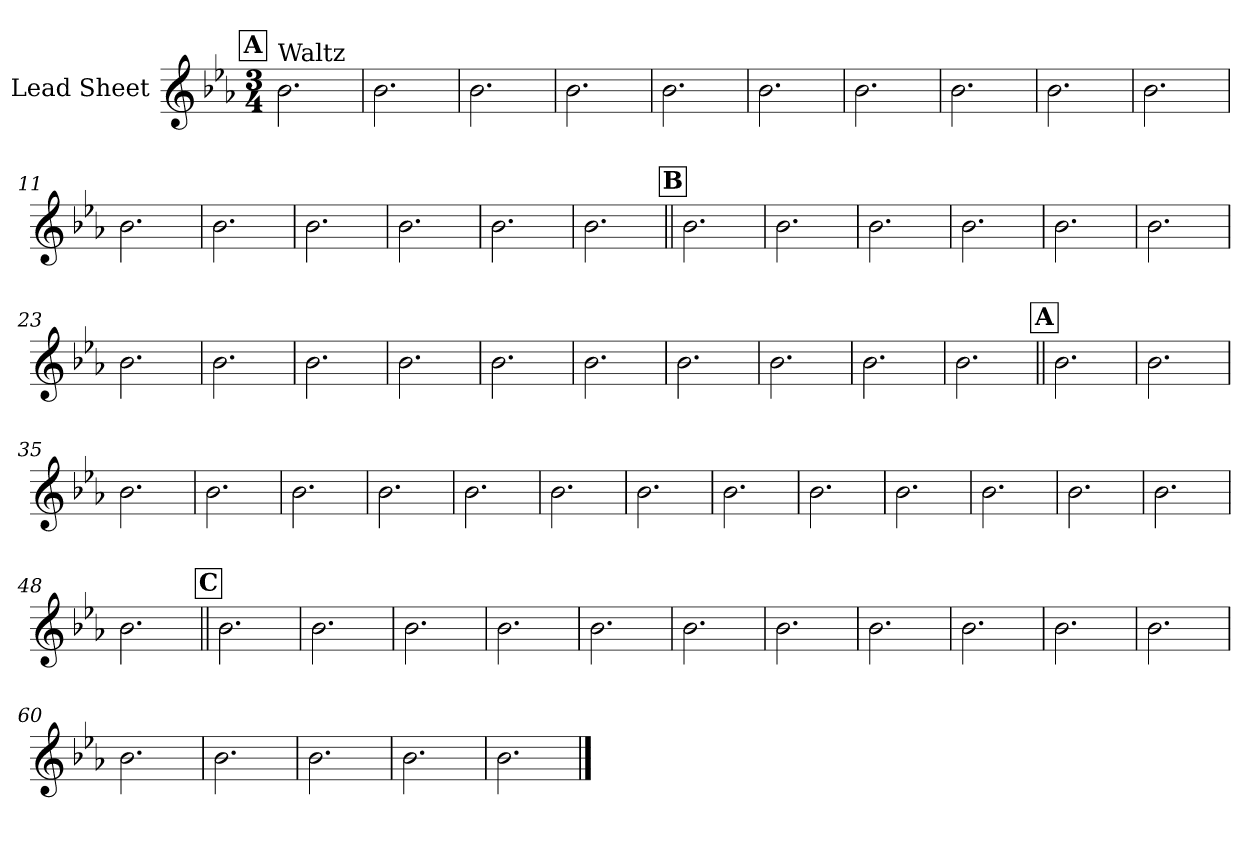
**kern
*part1
*staff1
*I"Lead Sheet
*clefG2
*k[b-e-a-]
*E-:
*M3/4
!!LO:REH:place=s1:a:fs=14:t=A
=1
!LO:TX:a:t=Waltz
2.b-\
=2
2.b-\
=3
2.b-\
=4
2.b-\
=5
2.b-\
=6
2.b-\
=7
2.b-\
=8
2.b-\
!!LO:LB:g=z
=9
2.b-\
=10
2.b-\
=11
2.b-\
=12
2.b-\
=13
2.b-\
=14
2.b-\
=15
2.b-\
=16
2.b-\
!!LO:LB:g=z
!!LO:REH:place=s1:a:fs=14:t=B
=17||
2.b-\
=18
2.b-\
=19
2.b-\
=20
2.b-\
=21
2.b-\
=22
2.b-\
=23
2.b-\
=24
2.b-\
!!LO:LB:g=z
=25
2.b-\
=26
2.b-\
=27
2.b-\
=28
2.b-\
=29
2.b-\
=30
2.b-\
=31
2.b-\
=32
2.b-\
!!LO:LB:g=z
!!LO:REH:place=s1:a:fs=14:t=A
=33||
2.b-\
=34
2.b-\
=35
2.b-\
=36
2.b-\
=37
2.b-\
=38
2.b-\
=39
2.b-\
=40
2.b-\
!!LO:LB:g=z
=41
2.b-\
=42
2.b-\
=43
2.b-\
=44
2.b-\
=45
2.b-\
=46
2.b-\
=47
2.b-\
=48
2.b-\
!!LO:LB:g=z
!!LO:REH:place=s1:a:fs=14:t=C
=49||
2.b-\
=50
2.b-\
=51
2.b-\
=52
2.b-\
=53
2.b-\
=54
2.b-\
=55
2.b-\
=56
2.b-\
!!LO:LB:g=z
=57
2.b-\
=58
2.b-\
=59
2.b-\
=60
2.b-\
=61
2.b-\
=62
2.b-\
=63
2.b-\
=64
2.b-\
==
*-
